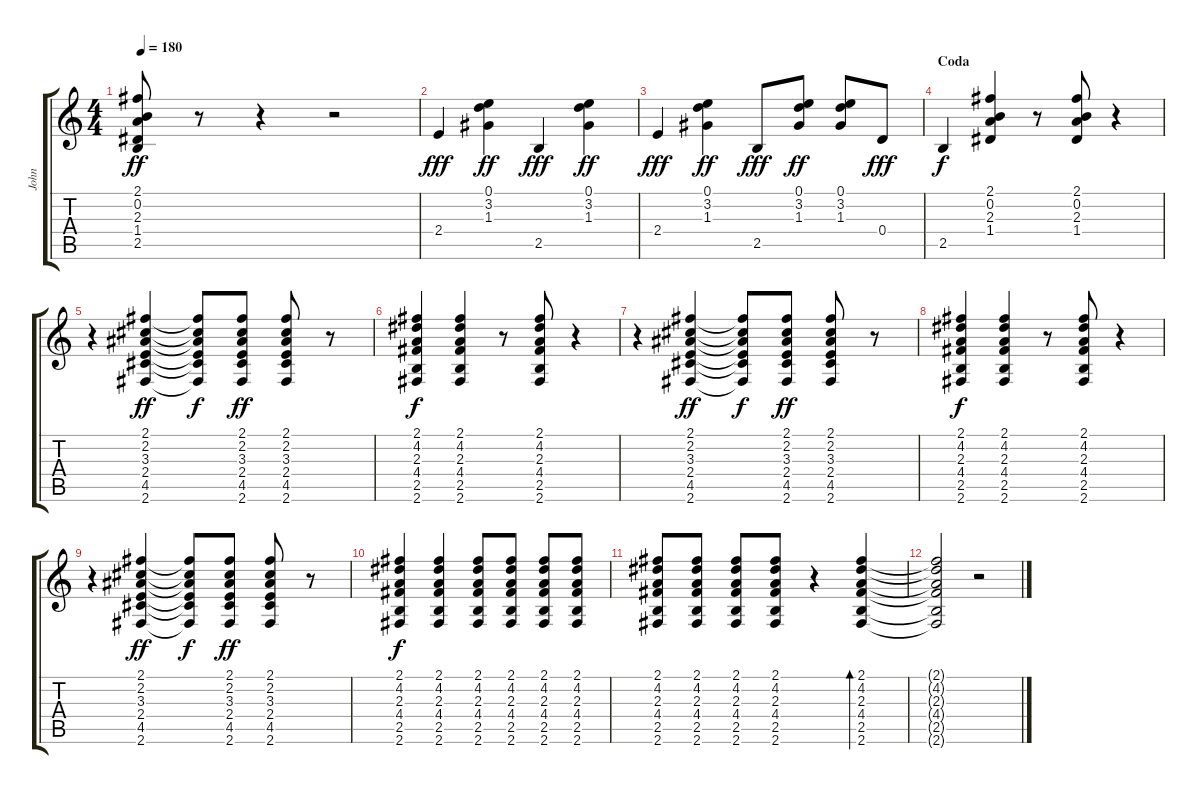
\track ("John" "John") {instrument electricguitarclean}
\staff {score tabs}
\tuning (E4 B3 G3 D3 A2 E2) {hide}
\ts (4 4)
\tempo 180
\clef g2
\ks c
(2.1 0.2 2.3 1.4 2.5).8{dy ff} r.8 r.4 r.2 |
2.4.4{dy fff} (0.1 3.2 1.3).4{dy ff} 2.5.4{dy fff} (0.1 3.2 1.3).4{dy ff} |
2.4.4{dy fff} (0.1 3.2 1.3).4{dy ff} 2.5.8{dy fff} (0.1 3.2 1.3).8{dy ff} (0.1 3.2 1.3).8 0.4.8{dy fff} |
\section ("" "Coda")
2.5.4{dy f} (2.1 0.2 2.3 1.4).4 r.8 (2.1 0.2 2.3 1.4).8 r.4 |
r.4 (2.1 2.2 3.3 2.4 4.5 2.6).4{dy ff} (2.1{t} 2.2{t} 3.3{t} 2.4{t} 4.5{t} 2.6{t}).8{dy f} (2.1 2.2 3.3 2.4 4.5 2.6).8{dy ff} (2.1 2.2 3.3 2.4 4.5 2.6).8 r.8 |
(2.1 4.2 2.3 4.4 2.5 2.6).4{dy f} (2.1 4.2 2.3 4.4 2.5 2.6).4 r.8 (2.1 4.2 2.3 4.4 2.5 2.6).8 r.4 |
r.4 (2.1 2.2 3.3 2.4 4.5 2.6).4{dy ff} (2.1{t} 2.2{t} 3.3{t} 2.4{t} 4.5{t} 2.6{t}).8{dy f} (2.1 2.2 3.3 2.4 4.5 2.6).8{dy ff} (2.1 2.2 3.3 2.4 4.5 2.6).8 r.8 |
(2.1 4.2 2.3 4.4 2.5 2.6).4{dy f} (2.1 4.2 2.3 4.4 2.5 2.6).4 r.8 (2.1 4.2 2.3 4.4 2.5 2.6).8 r.4 |
r.4 (2.1 2.2 3.3 2.4 4.5 2.6).4{dy ff} (2.1{t} 2.2{t} 3.3{t} 2.4{t} 4.5{t} 2.6{t}).8{dy f} (2.1 2.2 3.3 2.4 4.5 2.6).8{dy ff} (2.1 2.2 3.3 2.4 4.5 2.6).8 r.8 |
(2.1 4.2 2.3 4.4 2.5 2.6).4{dy f} (2.1 4.2 2.3 4.4 2.5 2.6).4 (2.1 4.2 2.3 4.4 2.5 2.6).8 (2.1 4.2 2.3 4.4 2.5 2.6).8 (2.1 4.2 2.3 4.4 2.5 2.6).8 (2.1 4.2 2.3 4.4 2.5 2.6).8 |
(2.1 4.2 2.3 4.4 2.5 2.6).8 (2.1 4.2 2.3 4.4 2.5 2.6).8 (2.1 4.2 2.3 4.4 2.5 2.6).8 (2.1 4.2 2.3 4.4 2.5 2.6).8 r.4 (2.1 4.2 2.3 4.4 2.5 2.6).4{bd 120} |
(2.1{t} 4.2{t} 2.3{t} 4.4{t} 2.5{t} 2.6{t}).2 r.2
